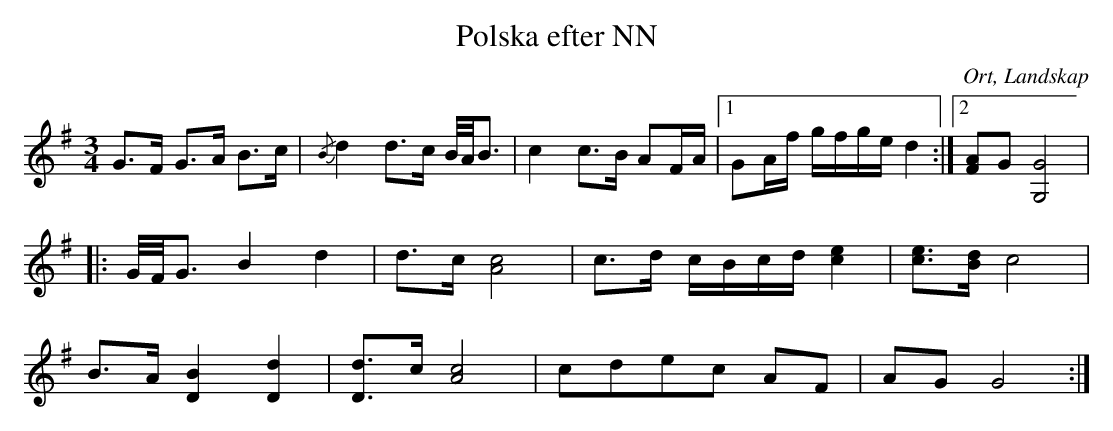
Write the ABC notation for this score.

X:1
T:Polska efter NN
O:Ort, Landskap
M:3/4
L:1/8
K:G
G>F G>A B>c|{/B}d2 d>c B//A//B3/2|c2 c>B AF/A/|1 GA/f/ g/f/g/e/ d2:|2 [FA]G [G,4G4]|
|:G//F//G3/2 B2 d2|d>c [A4c4]|c>d c/B/c/d/ [c2e2]|[ce]>[Bd] c4|
B>A [D2B2] [D2d2]|[Dd]>c [A4c4]|cdec AF|AG G4:|
